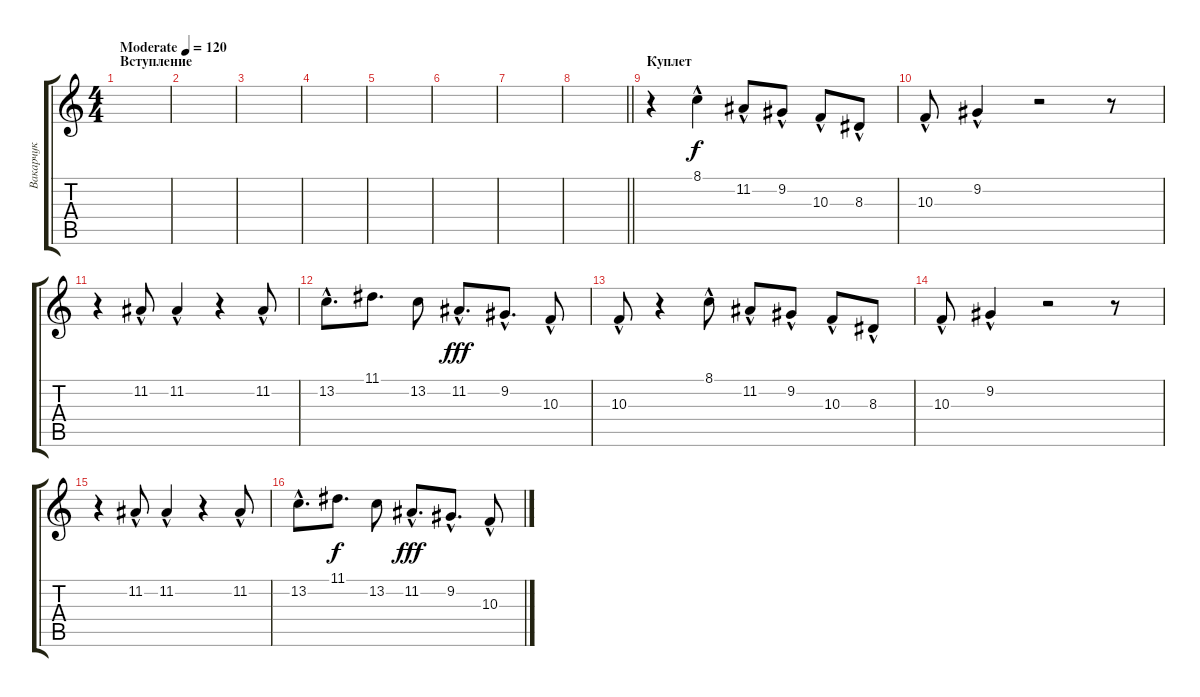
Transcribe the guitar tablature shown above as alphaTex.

\track ("Вакарчук" "Вакарчук") {instrument lead2sawtooth}
\staff {score tabs}
\tuning (E4 B3 G3 D3 A2 E2) {hide}
\ts (4 4)
\section ("" "Вступление")
\tempo (120 "Moderate")
\clef g2
\ks c
|
|
|
|
|
|
|
\barLineRight lightlight
|
\section ("" "Куплет")
r.4 8.1{hac}.4 11.2{hac}.8 9.2{hac}.8 10.3{hac}.8 8.3{hac}.8 |
10.3{hac}.8 9.2{hac}.4 r.2 r.8 |
r.4 11.2{hac}.8 11.2{hac}.4 r.4 11.2{hac}.8 |
13.2{hac}.8{d} 11.1.8{d dy f} 13.2.8 11.2{hac}.8{d dy fff} 9.2{hac}.8{d} 10.3{hac}.8 |
10.3{hac}.8 r.4 8.1{hac}.8 11.2{hac}.8 9.2{hac}.8 10.3{hac}.8 8.3{hac}.8 |
10.3{hac}.8 9.2{hac}.4 r.2 r.8 |
r.4 11.2{hac}.8 11.2{hac}.4 r.4 11.2{hac}.8 |
13.2{hac}.8{d} 11.1.8{d dy f} 13.2.8 11.2{hac}.8{d dy fff} 9.2{hac}.8{d} 10.3{hac}.8
